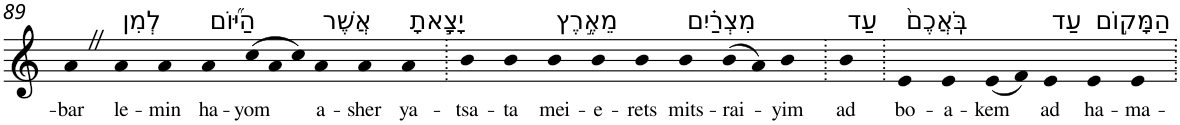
**kern	**text
*part1	*part1
*staff1	*staff1
*I"Piano	*
*I'Pno	*
!!LO:PB:g=z
*clefG2	*
*k[]	*
=89	=89
!	!LO:LY:b
4aZ	-bar
!LO:TX:a:t=לְמִן	!
!	!LO:LY:b
4a	le-
!	!LO:LY:b
4a	-min
!LO:TX:a:t=הַיּ֞וֹם	!
!	!LO:LY:b
4a	ha-
!	!LO:LY:b
(12cc	-yom
12a	.
12cc)	.
!LO:TX:a:t=אֲשֶׁר	!
!	!LO:LY:b
4a	a-
!	!LO:LY:b
4a	-sher
!LO:TX:a:t=יָצָ֣אתָ	!
!	!LO:LY:b
4a	ya-
=90.	=90.
!	!LO:LY:b
4b	-tsa-
!	!LO:LY:b
4b	-ta
!LO:TX:a:t=מֵאֶ֣רֶץ	!
!	!LO:LY:b
4b	mei-
!	!LO:LY:b
4b	-e-
!	!LO:LY:b
4b	-rets
!LO:TX:a:t=מִצְרַ֗יִם	!
!	!LO:LY:b
4b	mits-
!	!LO:LY:b
(8b	-rai-
8a)	.
!	!LO:LY:b
4b	-yim
=91.	=91.
!LO:TX:a:t=עַד	!
!	!LO:LY:b
4b	ad
=92.	=92.
!LO:TX:a:t=בֹּֽאֲכֶם֙	!
!	!LO:LY:b
4e	bo-
!	!LO:LY:b
4e	-a-
!	!LO:LY:b
(8e	-kem
8f)	.
!LO:TX:a:t=עַד	!
!	!LO:LY:b
4e	ad
!LO:TX:a:t=הַמָּק֣וֹם	!
!	!LO:LY:b
4e	ha-
!	!LO:LY:b
4e	-ma-
=.	=.
*-	*-
